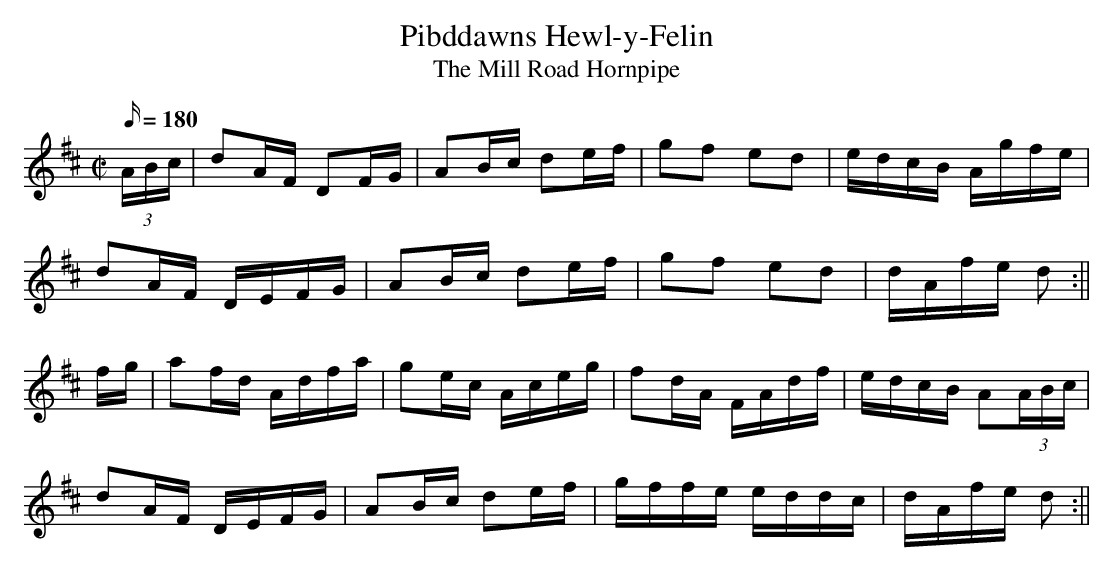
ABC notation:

X:1
T:Pibddawns Hewl-y-Felin
T:The Mill Road Hornpipe
M:C|
L:1/16
Q:180
K:D
(3ABc|d2AF D2FG|A2Bc d2ef|g2f2 e2d2|edcB Agfe|
d2AF DEFG|A2Bc d2ef|g2f2 e2d2|dAfe d2:||
fg|a2fd Adfa|g2ec Aceg|f2dA FAdf|edcB A2(3ABc|
d2AF DEFG|A2Bc d2ef|gffe eddc|dAfe d2:||
